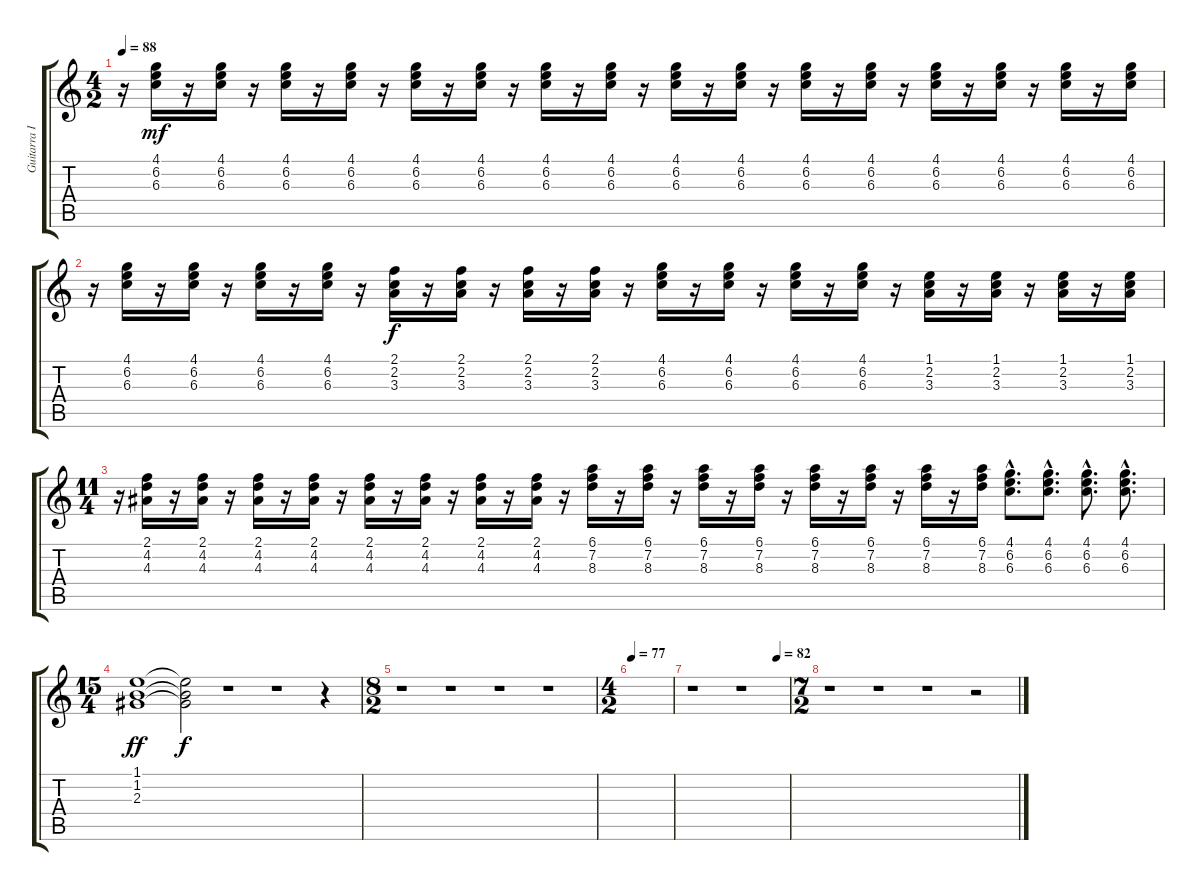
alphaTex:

\track ("Guitarra III" "Guitarra I") {instrument electricguitarclean}
\staff {score tabs}
\tuning (Eb4 Bb3 Gb3 Db3 Ab2 Eb2) {hide}
\ts (4 2)
\tempo 88
\clef g2
\ks c
r.16{dy mf} (4.1 6.2 6.3).16 r.16 (4.1 6.2 6.3).16 r.16 (4.1 6.2 6.3).16 r.16 (4.1 6.2 6.3).16 r.16 (4.1 6.2 6.3).16 r.16 (4.1 6.2 6.3).16 r.16 (4.1 6.2 6.3).16 r.16 (4.1 6.2 6.3).16 r.16 (4.1 6.2 6.3).16 r.16 (4.1 6.2 6.3).16 r.16 (4.1 6.2 6.3).16 r.16 (4.1 6.2 6.3).16 r.16 (4.1 6.2 6.3).16 r.16 (4.1 6.2 6.3).16 r.16 (4.1 6.2 6.3).16 r.16 (4.1 6.2 6.3).16 |
r.16 (4.1 6.2 6.3).16 r.16 (4.1 6.2 6.3).16 r.16 (4.1 6.2 6.3).16 r.16 (4.1 6.2 6.3).16 r.16 (2.1 2.2 3.3).16{dy f} r.16 (2.1 2.2 3.3).16 r.16 (2.1 2.2 3.3).16 r.16 (2.1 2.2 3.3).16 r.16 (4.1 6.2 6.3).16 r.16 (4.1 6.2 6.3).16 r.16 (4.1 6.2 6.3).16 r.16 (4.1 6.2 6.3).16 r.16 (1.1 2.2 3.3).16 r.16 (1.1 2.2 3.3).16 r.16 (1.1 2.2 3.3).16 r.16 (1.1 2.2 3.3).16 |
\ts (11 4)
r.16 (2.1 4.2 4.3).16 r.16 (2.1 4.2 4.3).16 r.16 (2.1 4.2 4.3).16 r.16 (2.1 4.2 4.3).16 r.16 (2.1 4.2 4.3).16 r.16 (2.1 4.2 4.3).16 r.16 (2.1 4.2 4.3).16 r.16 (2.1 4.2 4.3).16 r.16 (6.1 7.2 8.3).16 r.16 (6.1 7.2 8.3).16 r.16 (6.1 7.2 8.3).16 r.16 (6.1 7.2 8.3).16 r.16 (6.1 7.2 8.3).16 r.16 (6.1 7.2 8.3).16 r.16 (6.1 7.2 8.3).16 r.16 (6.1 7.2 8.3).16 (4.1{hac} 6.2{hac} 6.3{hac}).8{d} (4.1{hac} 6.2{hac} 6.3{hac}).8{d} (4.1{hac} 6.2{hac} 6.3{hac}).8{d} (4.1{hac} 6.2{hac} 6.3{hac}).8{d} |
\ts (15 4)
(1.1 1.2 2.3).1{dy ff} (1.1{t} 1.2{t} 2.3{t}).2{dy f} r.1 r.1 r.4 |
\ts (8 2)
r.1 r.1 r.1 r.1 |
\ts (4 2)
\tempo 77
|
\tempo (82 0.875)
r.1 r.1 |
\ts (7 2)
r.1 r.1 r.1 r.2
